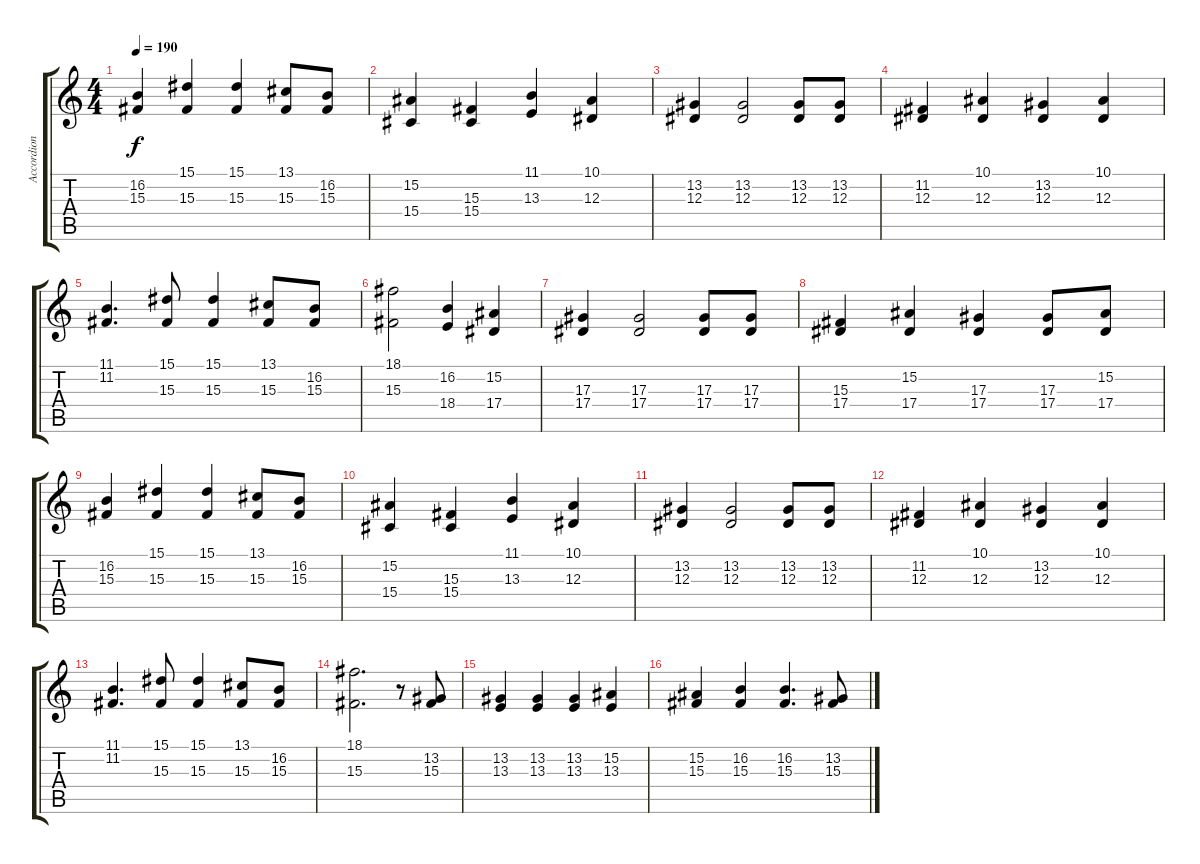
\track ("Accordion" "Accordion") {instrument accordion}
\staff {score tabs}
\tuning (C4 G3 Eb3 Bb2 F2 C2) {hide}
\ts (4 4)
\tempo 190
\clef g2
\ks c
(16.2 15.3).4{dy f} (15.1 15.3).4 (15.1 15.3).4 (13.1 15.3).8 (16.2 15.3).8 |
(15.2 15.4).4 (15.3 15.4).4 (11.1 13.3).4 (10.1 12.3).4 |
(13.2 12.3).4 (13.2 12.3).2 (13.2 12.3).8 (13.2 12.3).8 |
(11.2 12.3).4 (10.1 12.3).4 (13.2 12.3).4 (10.1 12.3).4 |
(11.1 11.2).4{d} (15.1 15.3).8 (15.1 15.3).4 (13.1 15.3).8 (16.2 15.3).8 |
(18.1 15.3).2 (16.2 18.4).4 (15.2 17.4).4 |
(17.3 17.4).4 (17.3 17.4).2 (17.3 17.4).8 (17.3 17.4).8 |
(15.3 17.4).4 (15.2 17.4).4 (17.3 17.4).4 (17.3 17.4).8 (15.2 17.4).8 |
(16.2 15.3).4 (15.1 15.3).4 (15.1 15.3).4 (13.1 15.3).8 (16.2 15.3).8 |
(15.2 15.4).4 (15.3 15.4).4 (11.1 13.3).4 (10.1 12.3).4 |
(13.2 12.3).4 (13.2 12.3).2 (13.2 12.3).8 (13.2 12.3).8 |
(11.2 12.3).4 (10.1 12.3).4 (13.2 12.3).4 (10.1 12.3).4 |
(11.1 11.2).4{d} (15.1 15.3).8 (15.1 15.3).4 (13.1 15.3).8 (16.2 15.3).8 |
(18.1 15.3).2{d} r.8 (13.2 15.3).8 |
(13.2 13.3).4 (13.2 13.3).4 (13.2 13.3).4 (15.2 13.3).4 |
(15.2 15.3).4 (16.2 15.3).4 (16.2 15.3).4{d} (13.2 15.3).8
